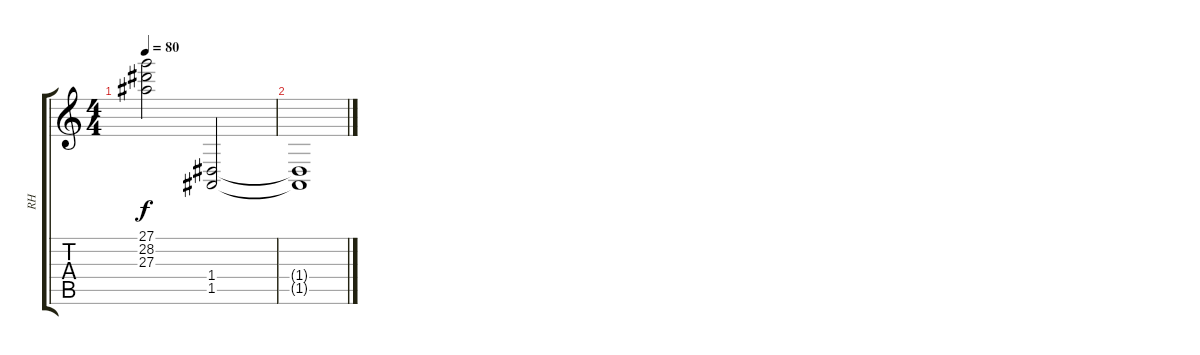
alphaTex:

\track ("RH" "RH") {instrument brightacousticpiano}
\staff {score tabs}
\tuning (E4 B3 G3 D3 A2 E2) {hide}
\ts (4 4)
\tempo 80
\clef g2
\ks c
(27.1{t} 28.2{t} 27.3{t}).2{dy f} (1.4 1.5).2 |
(1.4{t} 1.5{t}).1
